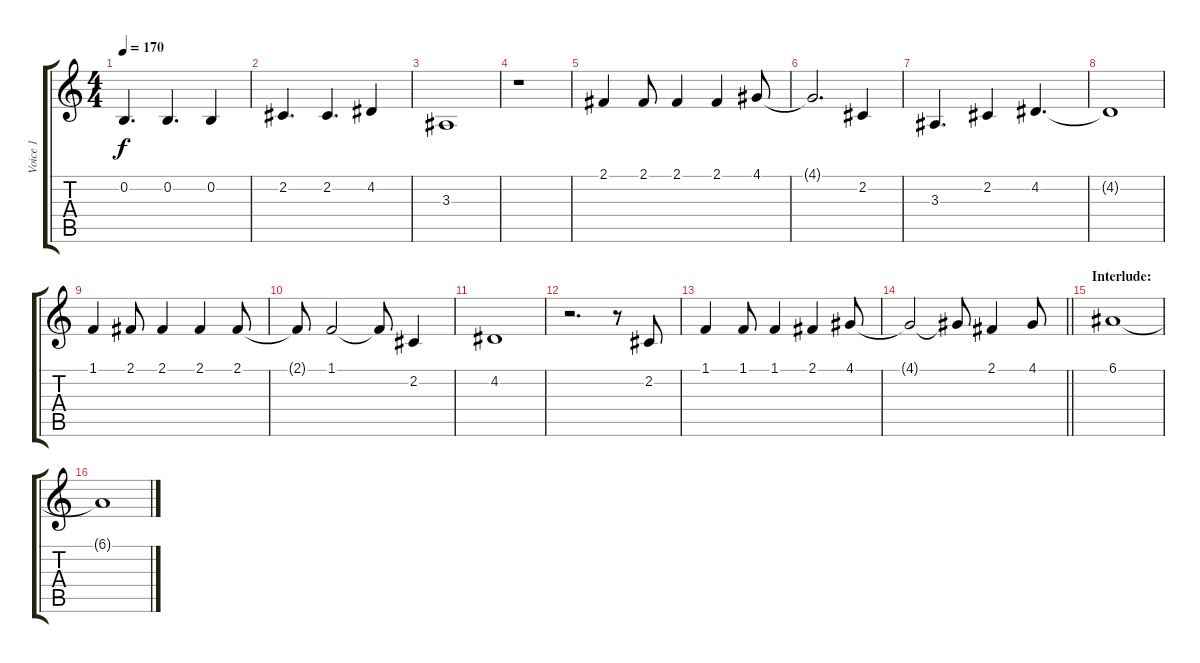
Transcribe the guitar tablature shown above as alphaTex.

\track ("Voice 1" "Voice 1") {instrument viola}
\staff {score tabs}
\tuning (E4 B3 G3 D3 A2 E2) {hide}
\ts (4 4)
\tempo 170
\clef g2
\ks c
0.2.4{d dy f} 0.2.4{d} 0.2.4 |
2.2.4{d} 2.2.4{d} 4.2.4 |
3.3.1 |
r.1 |
2.1.4 2.1.8 2.1.4 2.1.4 4.1.8 |
4.1{t}.2{d} 2.2.4 |
3.3.4{d} 2.2.4 4.2.4{d} |
4.2{t}.1 |
1.1.4 2.1.8 2.1.4 2.1.4 2.1.8 |
2.1{t}.8 1.1.2 1.1{t}.8 2.2.4 |
4.2.1 |
r.2{d} r.8 2.2.8 |
1.1.4 1.1.8 1.1.4 2.1.4 4.1.8 |
\barLineRight lightlight
4.1{t}.2 4.1{t}.8 2.1.4 4.1.8 |
\section ("" "Interlude:")
6.1.1 |
6.1{t}.1
